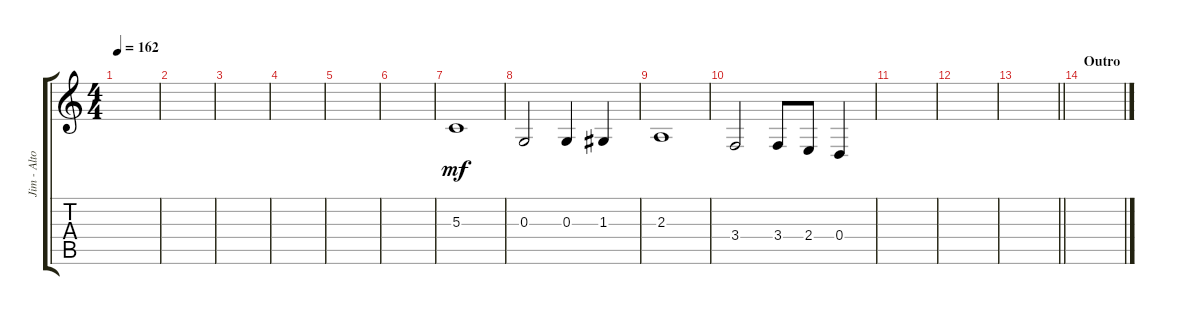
\track ("Jim - Alto Sax" "Jim - Alto") {instrument altosax}
\staff {score tabs}
\tuning (E4 B3 G3 D3 A2 E2) {hide}
\ts (4 4)
\tempo 162
\clef g2
\ks c
|
|
|
|
|
|
5.3.1{dy mf volume 14} |
0.3.2 0.3.4 1.3.4 |
2.3.1 |
3.4.2 3.4.8 2.4.8 0.4.4 |
|
|
\barLineRight lightlight
|
\section ("" "Outro")
